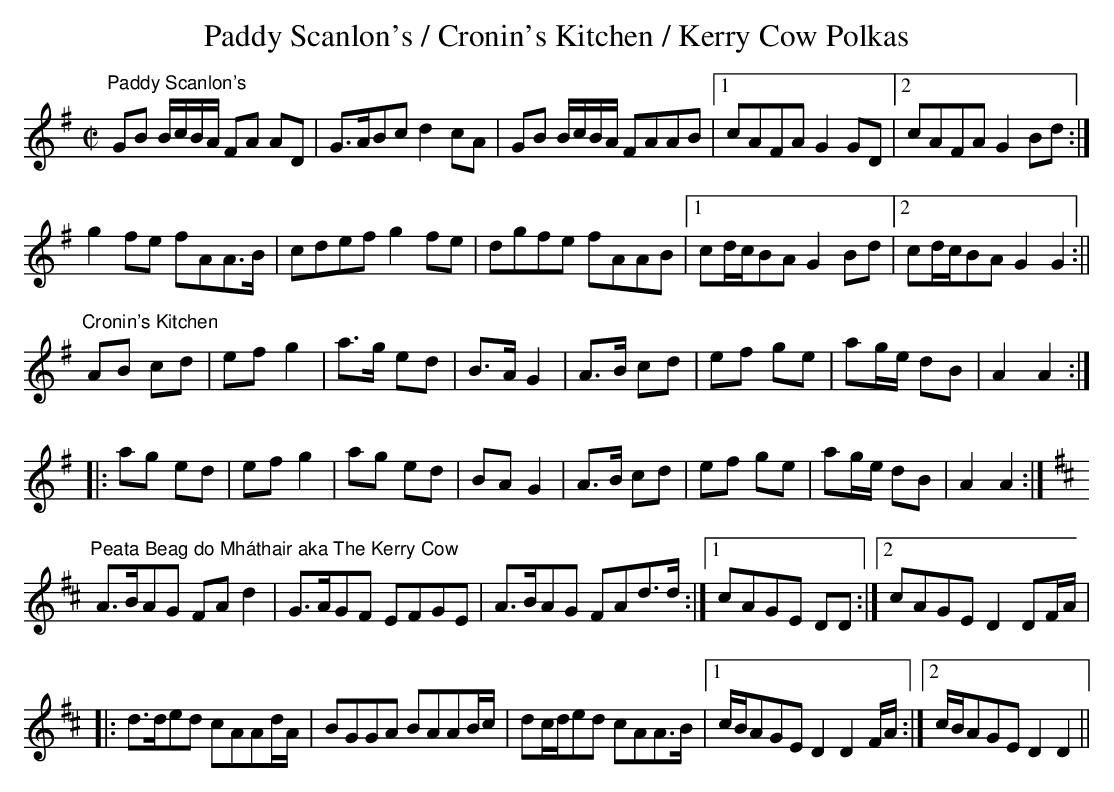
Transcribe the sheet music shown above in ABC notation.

X:1
T:Paddy Scanlon's / Cronin's Kitchen / Kerry Cow Polkas
M:C|
K:G
L:1/8
"Paddy Scanlon's"
GB B/c/B/A/ FA AD|G>ABc d2cA|GB B/c/B/A/ FAAB|1 cAFA G2GD|2 cAFA G2Bd :|
g2fe fAA>B|cdef g2fe|dgfe fAAB|1 cd/c/BA G2Bd|2 cd/c/BA G2G2 :||
K:G
"Cronin's Kitchen"
AB cd|ef g2|a3/2g/ ed|B3/2A/ G2|A3/2B/ cd|ef ge|ag/e/ dB|A2 A2:|
|:ag ed|ef g2|ag ed|BA G2|A3/2B/ cd|ef ge|ag/e/ dB|A2 A2:|
K:D
"Peata Beag do Mháthair aka The Kerry Cow"
A>BAG FAd2|G>AGF EFGE|A>BAG FAd>d:|1 cAGE DD:|2 cAGE D2DF/A/|
|:d>ded cAAd/A/|BGGA BAAB/c/|dc/d/ed cAA>B|1 c/B/AGE D2D2F/A/:|2 c/B/AGE D2D2 ||
